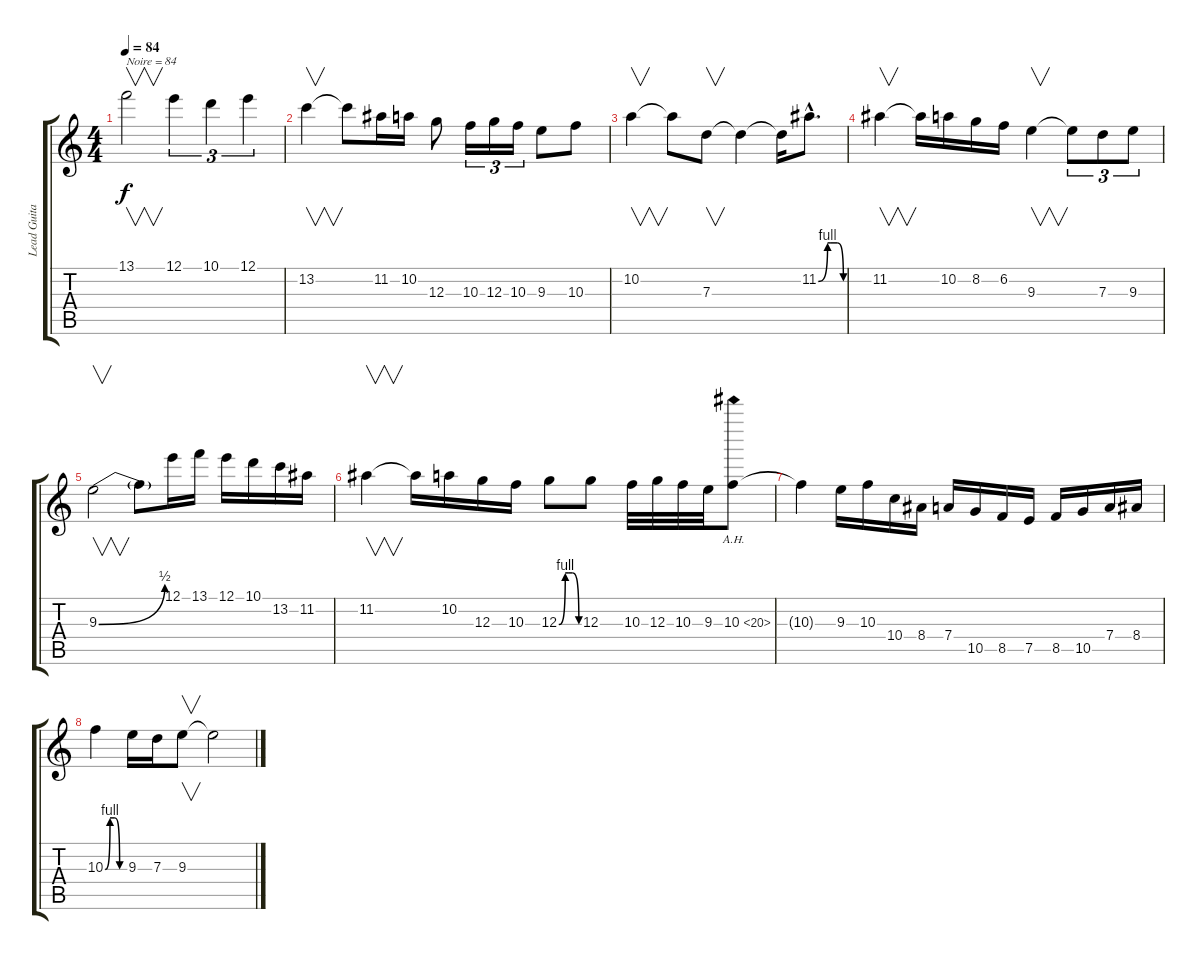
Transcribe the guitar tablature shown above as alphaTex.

\track ("Lead Guitar (P.Rondat)" "Lead Guita") {instrument overdrivenguitar}
\staff {score tabs}
\tuning (E4 B3 G3 D3 A2 E2) {hide}
\ts (4 4)
\tempo 84
\clef g2
\ks c
13.1.2{v txt "Noire = 84" dy f} 12.1.4{tu (3 2)} 10.1.4{tu (3 2)} 12.1.4{tu (3 2)} |
13.2.4{v} 13.2{t}.8 11.2.16 10.2.16 12.3.8 10.3.16{tu (3 2)} 12.3.16{tu (3 2)} 10.3.16{tu (3 2)} 9.3.8 10.3.8 |
10.2.4{v} 10.2{t}.8 7.3.8{v} 7.3{t}.4 7.3{t}.16 11.2{be (custom 0 0 22 4 30 4 45 4 60 0) hac}.8{d} |
11.2.4{v} 11.2{t}.16 10.2.16 8.2.16 6.2.16 9.3.4{v} 9.3{t}.8{tu (3 2)} 7.3.8{tu (3 2)} 9.3.8{tu (3 2)} |
9.3{be (bend 0 0 60 2)}.2{v} 9.3{t}.8 12.1.16 13.1.16 12.1.16 10.1.16 13.2.16 11.2.16 |
11.2.4{v} 11.2{t}.16 10.2.16 12.3.16 10.3.16 12.3{be (custom 0 0 19 4 30 4 40 4 60 0)}.8 12.3.8 10.3.32 12.3.32 10.3.32 9.3.32 10.3{ah 10}.8 |
10.3{t}.4 9.3.16 10.3.16 10.4.16 8.4.16 7.4.16 10.5.16 8.5.16 7.5.16 8.5.16 10.5.16 7.4.16 8.4.16 |
10.3{be (custom 0 0 15 4 30 4 45 0 60 0)}.4 9.3.16 7.3.16 9.3.8{v} 9.3{t}.2
